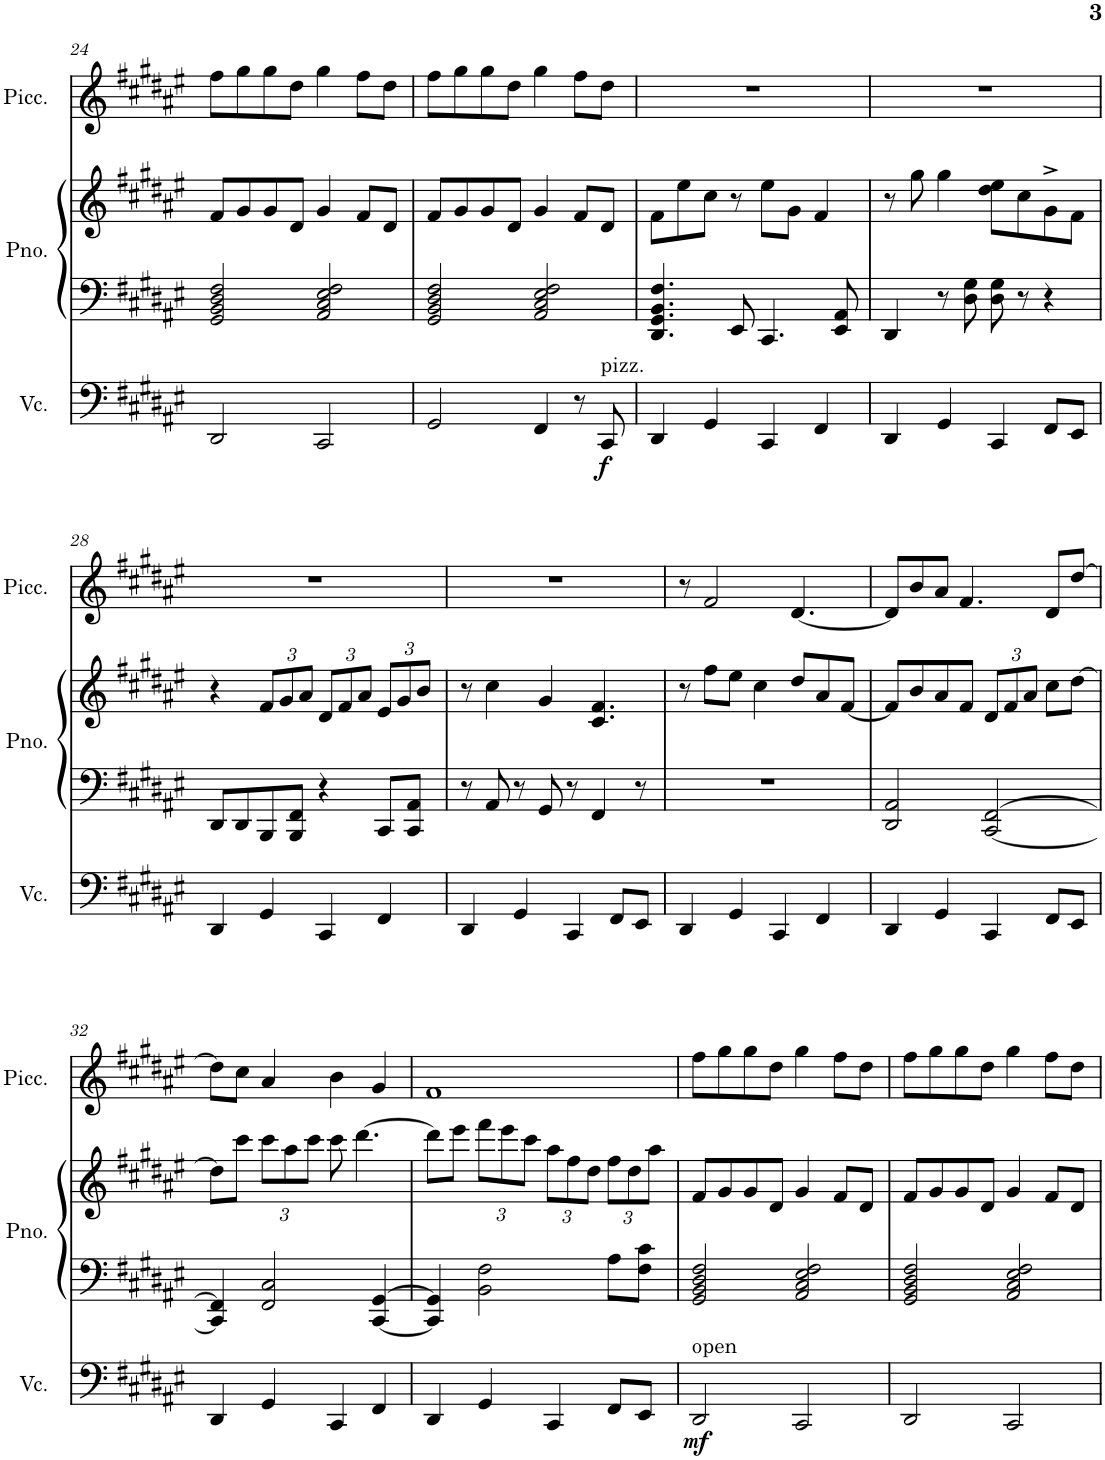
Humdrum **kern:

**kern	**dynam	**kern	**kern	**kern
*part3	*part3	*part2	*part2	*part1
*staff4	*staff4	*staff3	*staff2	*staff1
*I"Violoncello	*	*I"Grand Piano	*	*I"Piccolo
*I'Vc.	*	*I'Pno.	*	*I'Picc.
!!LO:PB:g=z
*clefF4	*	*clefF4	*clefG2	*clefG2
*	*	*	*	*Trd-7c-12
*k[f#c#g#d#a#e#]	*	*k[f#c#g#d#a#e#]	*k[f#c#g#d#a#e#]	*k[f#c#g#d#a#e#]
*M4/4	*	*M4/4	*M4/4	*M4/4
=24	=24	=24	=24	=24
2DD#/	.	2GG#/ 2BB/ 2D#/ 2F#/	8f#/L	8ff#\L
.	.	.	8g#/	8gg#\
.	.	.	8g#/	8gg#\
.	.	.	8d#/J	8dd#\J
2CC#/	.	2AA#/ 2C#/ 2E#/ 2F#/	4g#/	4gg#\
.	.	.	8f#/L	8ff#\L
.	.	.	8d#/J	8dd#\J
=25	=25	=25	=25	=25
2GG#/	.	2GG#/ 2BB/ 2D#/ 2F#/	8f#/L	8ff#\L
.	.	.	8g#/	8gg#\
.	.	.	8g#/	8gg#\
.	.	.	8d#/J	8dd#\J
4FF#/	.	2AA#/ 2C#/ 2E#/ 2F#/	4g#/	4gg#\
8r	.	.	8f#/L	8ff#\L
!LO:TX:a:t=pizz.	!	!	!	!
!	!LO:DY:b	!	!	!
8CC#/	f	.	8d#/J	8dd#\J
=26	=26	=26	=26	=26
4DD#/	.	4.DD#/ 4.GG#/ 4.BB/ 4.F#/	8f#\L	1r
.	.	.	8ee#\	.
4GG#/	.	.	8cc#\J	.
.	.	8EE#/	8r	.
4CC#/	.	4.CC#/	8ee#\L	.
.	.	.	8g#\J	.
4FF#/	.	.	4f#/	.
.	.	8EE#/ 8AA#/	.	.
=27	=27	=27	=27	=27
4DD#/	.	4DD#/	8r	1r
.	.	.	8gg#\	.
4GG#/	.	8r	4gg#\	.
.	.	8D#\ 8G#\	.	.
4CC#/	.	8D#\ 8G#\	8dd#\ 8ee#\L	.
.	.	8r	8cc#\	.
8FF#/L	.	4r	8g#^\	.
8EE#/J	.	.	8f#\J	.
!!LO:LB:g=z
=28	=28	=28	=28	=28
4DD#/	.	8DD#/L	4r	1r
.	.	8DD#/	.	.
*	*	*	*Xbrackettup	*
4GG#/	.	8BBB/	12f#/L	.
.	.	.	12g#/	.
.	.	8BBB/ 8FF#/J	.	.
.	.	.	12a#/J	.
4CC#/	.	4r	12d#/L	.
.	.	.	12f#/	.
.	.	.	12a#/J	.
4FF#/	.	8CC#/L	12e#/L	.
.	.	.	12g#/	.
.	.	8CC#/ 8AA#/J	.	.
.	.	.	12b/J	.
=29	=29	=29	=29	=29
4DD#/	.	8r	8r	1r
.	.	8AA#/	4cc#\	.
4GG#/	.	8r	.	.
.	.	8GG#/	4g#/	.
4CC#/	.	8r	.	.
.	.	4FF#/	4.c#/ 4.f#/	.
8FF#/L	.	.	.	.
8EE#/J	.	8r	.	.
=30	=30	=30	=30	=30
4DD#/	.	1r	8r	8r
.	.	.	8ff#\L	2f#/
4GG#/	.	.	8ee#\J	.
.	.	.	4cc#\	.
4CC#/	.	.	.	.
.	.	.	8dd#/L	[4.d#/
4FF#/	.	.	8a#/	.
.	.	.	[8f#/J	.
=31	=31	=31	=31	=31
4DD#/	.	2DD#/ 2AA#/	8f#/L]	8d#/L]
.	.	.	8b/	8b/
4GG#/	.	.	8a#/	8a#/J
.	.	.	8f#/J	4.f#/
4CC#/	.	[2CC#/ [2FF#/	12d#/L	.
.	.	.	12f#/	.
.	.	.	12a#/J	.
8FF#/L	.	.	8cc#\L	8d#/L
8EE#/J	.	.	[8dd#\J	[8dd#/J
!!LO:LB:g=z
=32	=32	=32	=32	=32
4DD#/	.	4CC#/] 4FF#/]	8dd#\L]	8dd#\L]
.	.	.	8ccc#\J	8cc#\J
4GG#/	.	2FF#/ 2C#/	12ccc#\L	4a#/
.	.	.	12aa#\	.
.	.	.	12ccc#\J	.
4CC#/	.	.	8ccc#\	4b\
.	.	.	[4.ddd#\	.
4FF#/	.	[4CC#/ [4GG#/	.	4g#/
=33	=33	=33	=33	=33
4DD#/	.	4CC#/] 4GG#/]	8ddd#\L]	1f#
.	.	.	8eee#\J	.
4GG#/	.	2BB\ 2F#\	12fff#\L	.
.	.	.	12eee#\	.
.	.	.	12ccc#\J	.
4CC#/	.	.	12aa#\L	.
.	.	.	12ff#\	.
.	.	.	12dd#\J	.
8FF#/L	.	8A#\L	12ff#\L	.
.	.	.	12dd#\	.
8EE#/J	.	8F#\ 8c#\J	.	.
.	.	.	12aa#\J	.
=34	=34	=34	=34	=34
!LO:TX:a:t=open	!	!	!	!
!	!LO:DY:b	!	!	!
2DD#/	mf	2GG#/ 2BB/ 2D#/ 2F#/	8f#/L	8ff#\L
.	.	.	8g#/	8gg#\
.	.	.	8g#/	8gg#\
.	.	.	8d#/J	8dd#\J
2CC#/	.	2AA#/ 2C#/ 2E#/ 2F#/	4g#/	4gg#\
.	.	.	8f#/L	8ff#\L
.	.	.	8d#/J	8dd#\J
=35	=35	=35	=35	=35
2DD#/	.	2GG#/ 2BB/ 2D#/ 2F#/	8f#/L	8ff#\L
.	.	.	8g#/	8gg#\
.	.	.	8g#/	8gg#\
.	.	.	8d#/J	8dd#\J
2CC#/	.	2AA#/ 2C#/ 2E#/ 2F#/	4g#/	4gg#\
.	.	.	8f#/L	8ff#\L
.	.	.	8d#/J	8dd#\J
=	=	=	=	=
*-	*-	*-	*-	*-
